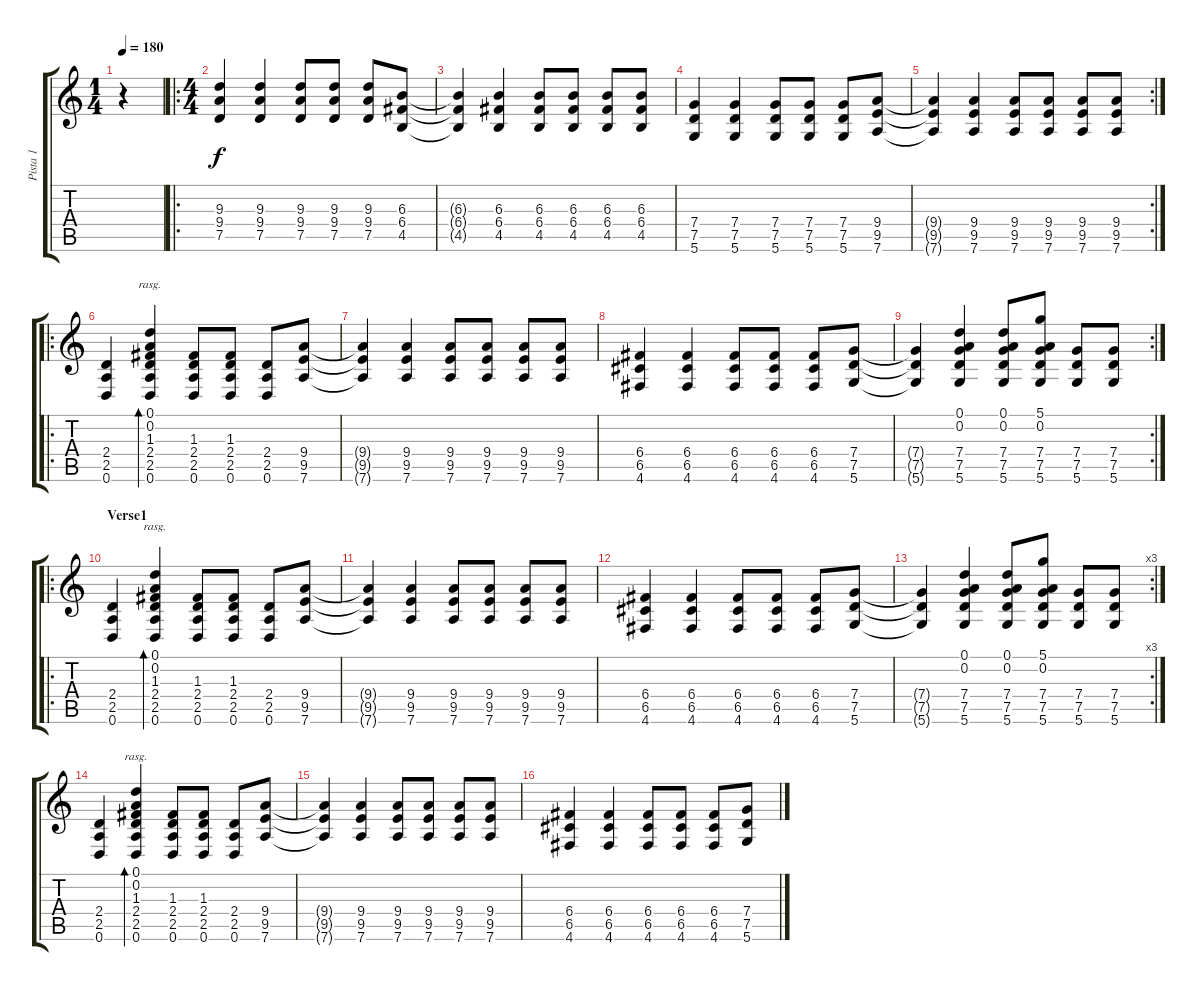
\track ("Pista 1" "Pista 1") {instrument overdrivenguitar}
\staff {score tabs}
\tuning (D4 A3 F3 C3 G2 D2) {hide}
\ts (1 4)
\tempo 180
\clef g2
\ks c
r.4{dy f instrument overdrivenguitar} |
\ro
\ts (4 4)
(9.3 9.4 7.5).4 (9.3 9.4 7.5).4 (9.3 9.4 7.5).8 (9.3 9.4 7.5).8 (9.3 9.4 7.5).8 (6.3 6.4 4.5).8 |
(6.3{t} 6.4{t} 4.5{t}).4 (6.3 6.4 4.5).4 (6.3 6.4 4.5).8 (6.3 6.4 4.5).8 (6.3 6.4 4.5).8 (6.3 6.4 4.5).8 |
(7.4 7.5 5.6).4 (7.4 7.5 5.6).4 (7.4 7.5 5.6).8 (7.4 7.5 5.6).8 (7.4 7.5 5.6).8 (9.4 9.5 7.6).8 |
\rc 2
(9.4{t} 9.5{t} 7.6{t}).4 (9.4 9.5 7.6).4 (9.4 9.5 7.6).8 (9.4 9.5 7.6).8 (9.4 9.5 7.6).8 (9.4 9.5 7.6).8 |
\ro
(2.4 2.5 0.6).4 (0.1 0.2 1.3 2.4 2.5 0.6).4{bd 120 rasg ii} (1.3 2.4 2.5 0.6).8 (1.3 2.4 2.5 0.6).8 (2.4 2.5 0.6).8 (9.4 9.5 7.6).8 |
(9.4{t} 9.5{t} 7.6{t}).4 (9.4 9.5 7.6).4 (9.4 9.5 7.6).8 (9.4 9.5 7.6).8 (9.4 9.5 7.6).8 (9.4 9.5 7.6).8 |
(6.4 6.5 4.6).4 (6.4 6.5 4.6).4 (6.4 6.5 4.6).8 (6.4 6.5 4.6).8 (6.4 6.5 4.6).8 (7.4 7.5 5.6).8 |
\rc 2
(7.4{t} 7.5{t} 5.6{t}).4 (0.1 0.2 7.4 7.5 5.6).4 (0.1 0.2 7.4 7.5 5.6).8 (5.1 0.2 7.4 7.5 5.6).8 (7.4 7.5 5.6).8 (7.4 7.5 5.6).8 |
\ro
\section ("" "Verse1")
(2.4 2.5 0.6).4 (0.1 0.2 1.3 2.4 2.5 0.6).4{bd 120 rasg ii} (1.3 2.4 2.5 0.6).8 (1.3 2.4 2.5 0.6).8 (2.4 2.5 0.6).8 (9.4 9.5 7.6).8 |
(9.4{t} 9.5{t} 7.6{t}).4 (9.4 9.5 7.6).4 (9.4 9.5 7.6).8 (9.4 9.5 7.6).8 (9.4 9.5 7.6).8 (9.4 9.5 7.6).8 |
(6.4 6.5 4.6).4 (6.4 6.5 4.6).4 (6.4 6.5 4.6).8 (6.4 6.5 4.6).8 (6.4 6.5 4.6).8 (7.4 7.5 5.6).8 |
\rc 3
(7.4{t} 7.5{t} 5.6{t}).4 (0.1 0.2 7.4 7.5 5.6).4 (0.1 0.2 7.4 7.5 5.6).8 (5.1 0.2 7.4 7.5 5.6).8 (7.4 7.5 5.6).8 (7.4 7.5 5.6).8 |
(2.4 2.5 0.6).4 (0.1 0.2 1.3 2.4 2.5 0.6).4{bd 120 rasg ii} (1.3 2.4 2.5 0.6).8 (1.3 2.4 2.5 0.6).8 (2.4 2.5 0.6).8 (9.4 9.5 7.6).8 |
(9.4{t} 9.5{t} 7.6{t}).4 (9.4 9.5 7.6).4 (9.4 9.5 7.6).8 (9.4 9.5 7.6).8 (9.4 9.5 7.6).8 (9.4 9.5 7.6).8 |
(6.4 6.5 4.6).4 (6.4 6.5 4.6).4 (6.4 6.5 4.6).8 (6.4 6.5 4.6).8 (6.4 6.5 4.6).8 (7.4 7.5 5.6).8
